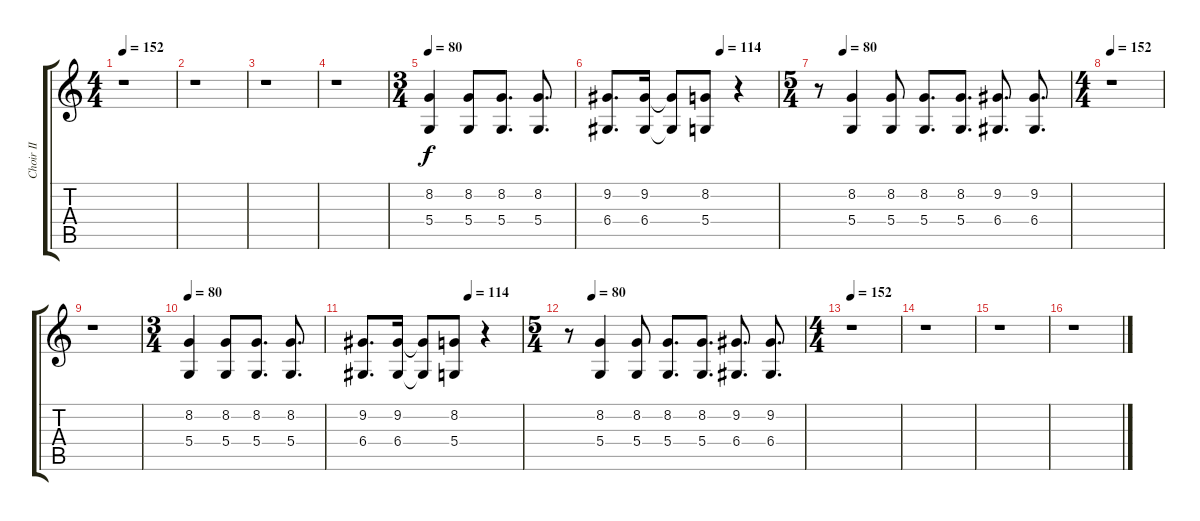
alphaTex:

\track ("Choir II" "Choir II") {instrument pad4choir}
\staff {score tabs}
\tuning (E4 B3 G3 D3 A2 E2) {hide}
\ts (4 4)
\tempo 152
\clef g2
\ks c
r.1{dy f} |
r.1 |
r.1 |
r.1 |
\ts (3 4)
\tempo 80
(8.2 5.4).4 (8.2 5.4).8 (8.2 5.4).8{d} (8.2 5.4).8{d} |
\tempo (114 0.6666666666666666)
(9.2 6.4).8{d} (9.2 6.4).16 (9.2{t} 6.4{t}).8 (8.2 5.4).8 r.4 |
\ts (5 4)
\tempo (80 0.1)
r.8 (8.2 5.4).4 (8.2 5.4).8 (8.2 5.4).8{d} (8.2 5.4).8{d} (9.2 6.4).8{d} (9.2 6.4).8{d} |
\ts (4 4)
\tempo 152
r.1 |
r.1 |
\ts (3 4)
\tempo 80
(8.2 5.4).4 (8.2 5.4).8 (8.2 5.4).8{d} (8.2 5.4).8{d} |
\tempo (114 0.6666666666666666)
(9.2 6.4).8{d} (9.2 6.4).16 (9.2{t} 6.4{t}).8 (8.2 5.4).8 r.4 |
\ts (5 4)
\tempo (80 0.1)
r.8 (8.2 5.4).4 (8.2 5.4).8 (8.2 5.4).8{d} (8.2 5.4).8{d} (9.2 6.4).8{d} (9.2 6.4).8{d} |
\ts (4 4)
\tempo 152
r.1 |
r.1 |
r.1 |
r.1
